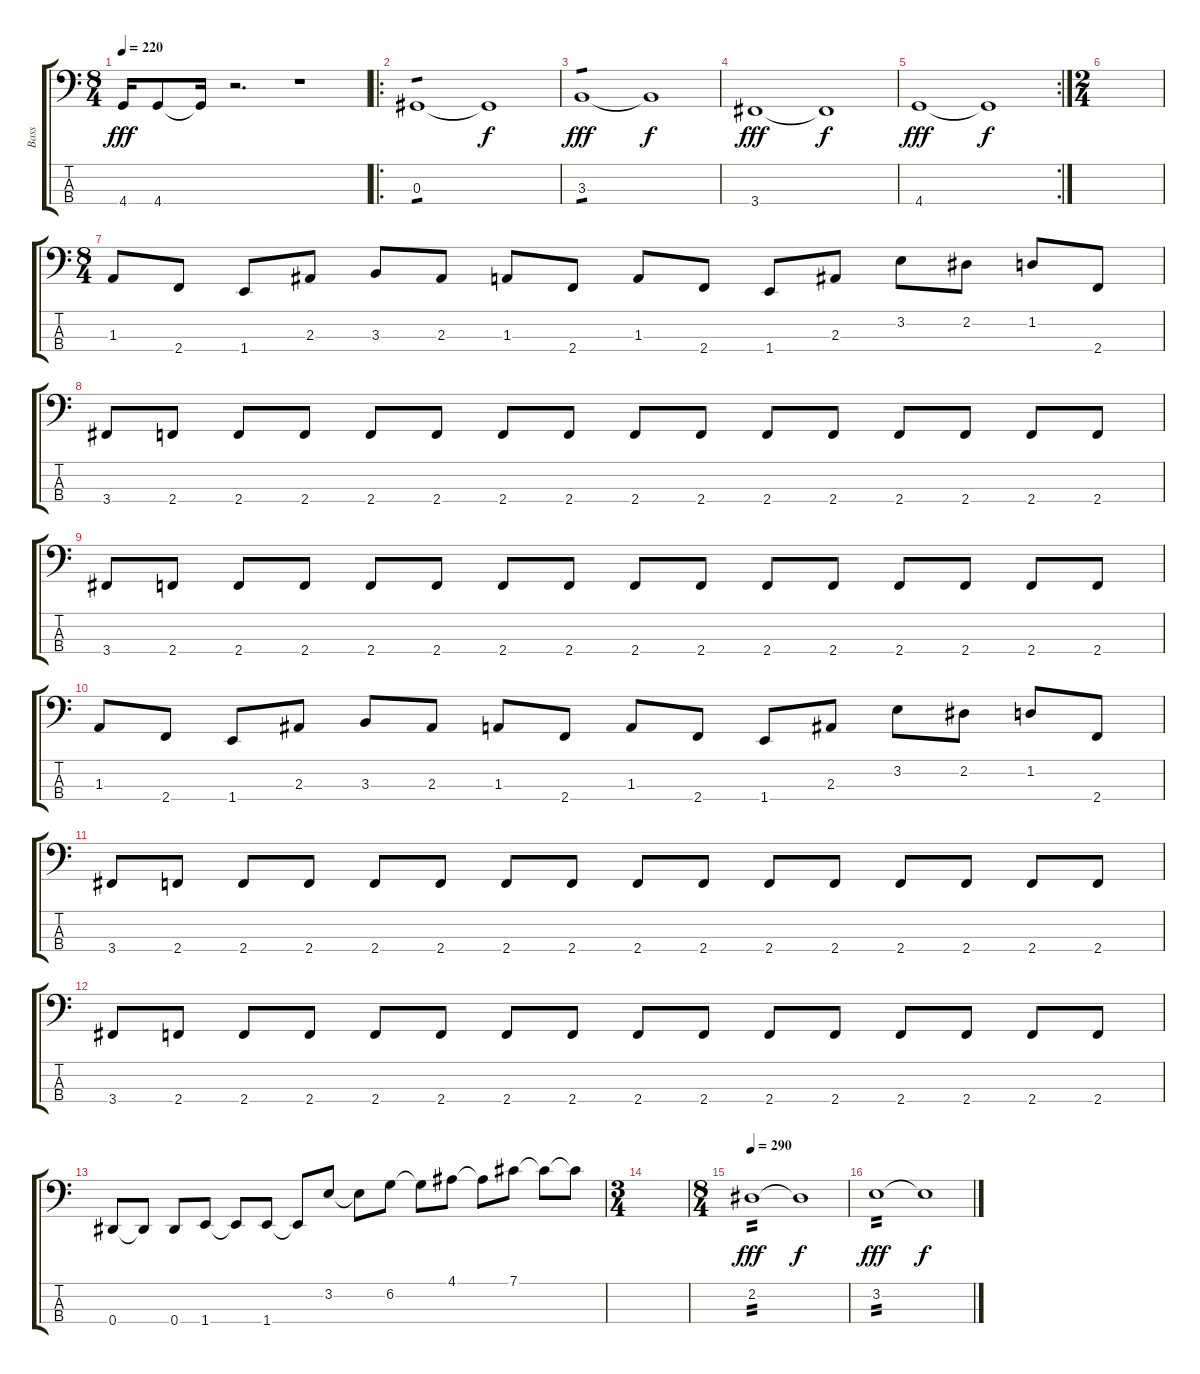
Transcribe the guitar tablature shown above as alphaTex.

\track ("Bass" "Bass") {instrument electricbassfinger}
\staff {score tabs}
\tuning (Gb2 Db2 Ab1 Eb1) {hide}
\ts (8 4)
\tempo 220
\clef f4
\ks c
4.4.16{dy fff} 4.4.8 4.4{t}.16 r.2{d} r.1 |
\ro
0.3.1{tp 1} 0.3{t}.1{dy f} |
3.3.1{tp 1 dy fff} 3.3{t}.1{dy f} |
3.4.1{dy fff} 3.4{t}.1{dy f} |
\rc 2
4.4.1{dy fff} 4.4{t}.1{dy f} |
\ts (2 4)
|
\ts (8 4)
1.3.8 2.4.8 1.4.8 2.3.8 3.3.8 2.3.8 1.3.8 2.4.8 1.3.8 2.4.8 1.4.8 2.3.8 3.2.8 2.2.8 1.2.8 2.4.8 |
3.4.8 2.4.8 2.4.8 2.4.8 2.4.8 2.4.8 2.4.8 2.4.8 2.4.8 2.4.8 2.4.8 2.4.8 2.4.8 2.4.8 2.4.8 2.4.8 |
3.4.8 2.4.8 2.4.8 2.4.8 2.4.8 2.4.8 2.4.8 2.4.8 2.4.8 2.4.8 2.4.8 2.4.8 2.4.8 2.4.8 2.4.8 2.4.8 |
1.3.8 2.4.8 1.4.8 2.3.8 3.3.8 2.3.8 1.3.8 2.4.8 1.3.8 2.4.8 1.4.8 2.3.8 3.2.8 2.2.8 1.2.8 2.4.8 |
3.4.8 2.4.8 2.4.8 2.4.8 2.4.8 2.4.8 2.4.8 2.4.8 2.4.8 2.4.8 2.4.8 2.4.8 2.4.8 2.4.8 2.4.8 2.4.8 |
3.4.8 2.4.8 2.4.8 2.4.8 2.4.8 2.4.8 2.4.8 2.4.8 2.4.8 2.4.8 2.4.8 2.4.8 2.4.8 2.4.8 2.4.8 2.4.8 |
0.4.8 0.4{t}.8 0.4.8 1.4.8 1.4{t}.8 1.4.8 1.4{t}.8 3.2.8 3.2{t}.8 6.2.8 6.2{t}.8 4.1.8 4.1{t}.8 7.1.8 7.1{t}.8 7.1{t}.8 |
\ts (3 4)
|
\ts (8 4)
\tempo 290
2.2.1{tp 2 dy fff} 2.2{t}.1{dy f} |
3.2.1{tp 2 dy fff} 3.2{t}.1{dy f}
